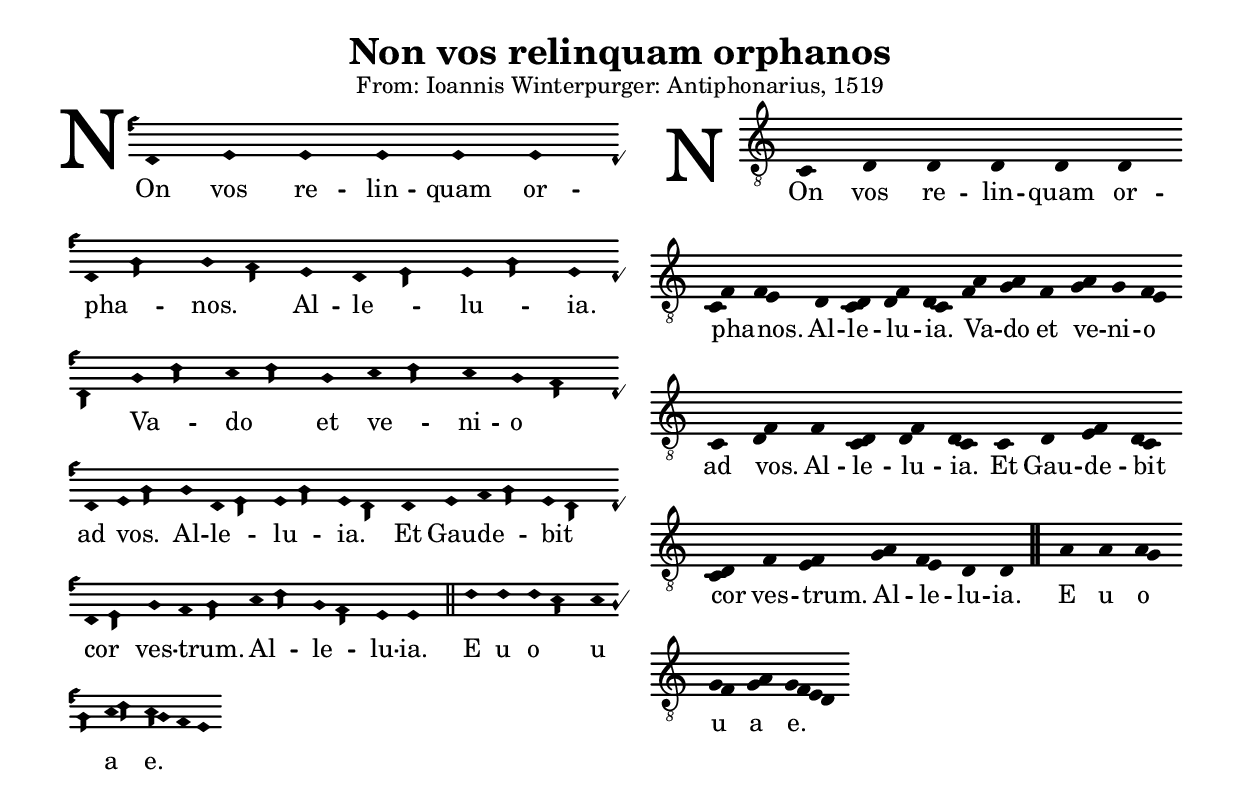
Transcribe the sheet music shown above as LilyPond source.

\version "2.18.2"
\header {
  title = "Non vos relinquam orphanos"
}

\include "deutsch.ly"
virga =
\once \override NoteHead.style = #'hufnagel.virga

lpes =
\once \override NoteHead.style = #'hufnagel.lpes



divisioMaxima = {
  \once \override BreathingSign.stencil = #ly:breathing-sign::divisio-maxima
  \once \override BreathingSign.Y-offset = #0

  % Workaround: add padding.  Correct fix would be spacing engine handle this.
  \once \override BreathingSign.minimum-X-extent = #'(-0.8.0 . 0.0)
  \once \override BreathingSign.minimum-Y-extent = #'(-2.5 . 2.5)

  \breathe
}
finalis = {
  \once \override BreathingSign.stencil = #ly:breathing-sign::finalis
  \once \override BreathingSign.Y-offset = #0

  % Workaround: add padding.  Correct fix would be spacing engine handle this.
  \once \override BreathingSign.minimum-X-extent = #'(-0.8.0 . 0.0)
  \once \override BreathingSign.minimum-Y-extent = #'(-2.5 . 2.5)

  \breathe
}

#(append! supported-clefs '(("hufnagel-fa3" . ("clefs.hufnagel.fa" 3 0))))
space =
#(define-music-function
  (parser location anzahl)
  (number?)
  #{
    \grace { \repeat unfold #anzahl s }
  #})

gregorianContext = {
  \cadenzaOn
  \omit Clef
  \omit TimeSignature
  \omit StaffSymbol
  \omit Rest
  \omit Flag
  \omit Beam
  \override SpacingSpanner.packed-spacing = ##t
  \override NoteHead.stencil =
  #(lambda (grob)
     (let ((pos (ly:grob-property grob 'staff-position)))
       (cond ((= pos -6)
              (grob-interpret-markup grob
                #{
                  \markup
                  \concat {
                    \with-dimensions #'(0 . 0) #'(0 . 0)
                    \translate-scaled #'(-.45 . 0)
                    \override #'(thickness . 2)
                    \draw-line #'(1.78 . 0)
                    \hspace #-.21
                    \musicglyph #"noteheads.s2"
                    \hspace #-.25
                  }
                #}))
         ((= pos -7)
          (grob-interpret-markup grob
            #{
              \markup
              \concat {
                \with-dimensions #'(0 . 0) #'(0 . 0)
                \override #'(thickness . 2)
                \translate-scaled #'(-.45 . .5)
                \draw-line #'(1.78 . 0)
                \hspace #-.21
                \musicglyph #"noteheads.s2"
                \hspace #-.25
              }
            #}))
         ((= pos -8)
          (grob-interpret-markup grob
            #{
              \markup
              \concat {
                \with-dimensions #'(0 . 0) #'(0 . 0)
                \override #'(thickness . 2)
                \translate-scaled #'(-.45 . 1)
                \draw-line #'(1.78 . 0)
                \with-dimensions #'(0 . 0) #'(0 . 0)
                \override #'(thickness . 2)
                \translate-scaled #'(-.45 . 0)
                \draw-line #'(1.78 . 0)
                \hspace #-.21
                \musicglyph #"noteheads.s2"
                \hspace #-.25
              }
            #}))
         (else
          (grob-interpret-markup grob
            #{
              \markup
              \concat {
                \hspace #-.21
                \musicglyph #"noteheads.s2"
                \hspace #-.25
              }
            #})))))
  \override Accidental.extra-offset = #'(-.2 . 0)
  %%% TODO: find a fixed ledger line with no dimension
  %% see: http://lilypond.1069038.n5.nabble.com/Fixed-ledger-line-width-with-no-dimension-tc172180.html
  %\override LedgerLineSpanner.length-fraction = #'() %%% ???
  %\override LedgerLineSpanner.minimum-length-fraction = #'() %%% ???
}


neume = #(define-music-function (parser location mus)
           (ly:music?)
           #{
             \once\override NoteHead.stencil = #(lambda (grob)
                                                  (grob-interpret-markup grob
                                                    #{
                                                      \markup\concat {
                                                        \hspace #-2
                                                        \score {
                                                          \transpose c c' { \omit Stem $mus }
                                                          \layout {
                                                            indent = 0
                                                            ragged-right = ##t
                                                            \context {
                                                              \Score
                                                              \gregorianContext
                                                            }
                                                          }
                                                        }
                                                      }
                                                    #}))
           #})

Melisma = #(define-music-function (parser location mus)
             (ly:music?)
             #{
               {
                 \once\override Lyrics.LyricText.self-alignment-X = #LEFT
                 \neume { $mus }
                 \omit Accidental
                 \omit Dots
                 #(make-music
                   'NoteEvent
                   'pitch
                   (ly:make-pitch -1 6 0)
                   'duration
                   (ly:make-duration 2 0 1))
               }
             #})


upperStaff = \new VaticanaStaff = "upperStaff" <<
  \set Staff.instrumentName = \markup \fontsize #'11  "N"
  \context VaticanaVoice = "cantus" <<
    \transpose c c {
      %      \override Staff.StaffSymbol.line-count = #5
      \startStaff
      \override Staff.KeySignature.glyph-name-alist =
      #alteration-hufnagel-glyph-name-alist
      \override Staff.Accidental.glyph-name-alist =
      #alteration-hufnagel-glyph-name-alist
      \override Staff.Custos.style = #'hufnagel
      \override NoteHead.style = #'hufnagel.punctum
      \clef "hufnagel-do3"
      %\set Staff.clefPosition = #6
      % \set Staff.middleCPosition = #4
      %  \set Staff.middleCClefPosition = #4
      c d d d d d
      \break \bar ""

      c\melisma   \virga \tweak extra-offset #'(-0.8 . 0)  f\melismaEnd \tweak extra-offset #'(0.8 . 0) f\melisma \virga e \melismaEnd


      d
      c\melisma \virga \tweak extra-offset #'(-0.8 . 0) d\melismaEnd
      d\melisma \virga \tweak extra-offset #'(-0.8 . 0) f\melismaEnd
      d\melisma \virga \tweak extra-offset #'(-0.8 . 0) c\melismaEnd

      f\melisma \virga \tweak extra-offset #'(-0.8 . 0) a \melismaEnd
      g\melisma \virga \tweak extra-offset #'(-0.8 . 0) a \melismaEnd

      f

      g\melisma \virga \tweak extra-offset #'(-0.8 . 0) a  \melismaEnd g
      f\melisma \virga \tweak extra-offset #'(-0.8 . 0) e \melismaEnd



      \break \bar ""
      c

      d\melisma  \virga \tweak extra-offset #'(-0.8 . 0) f\melismaEnd

      f
      c\melisma \virga \tweak extra-offset #'(-0.8 . 0) d\melismaEnd
      d\melisma \virga \tweak extra-offset #'(-0.8 . 0) f\melismaEnd
      d\melisma \virga \tweak extra-offset #'(-0.8 . 0) c\melismaEnd

      c

      d
      e\melisma \virga \tweak extra-offset #'(-0.8 . 0) f\melismaEnd
      d\melisma \virga \tweak extra-offset #'(-0.8 . 0) c\melismaEnd

      \break \bar ""

      c\melisma \virga \tweak extra-offset #'(-0.8 . 0) d\melismaEnd

      f
      e\melisma \virga \tweak extra-offset #'(-0.8 . 0) f\melismaEnd

      g\melisma \virga \tweak extra-offset #'(-0.8 . 0) a\melismaEnd
      f\melisma \virga \tweak extra-offset #'(-0.8 . 0) e\melismaEnd
      d d

      \finalis
      a a
      a\melisma \virga \tweak extra-offset #'(-0.8 . 0) g\melismaEnd
      g\melisma \virga \tweak extra-offset #'(-0.8 . 0) f\melismaEnd
      g\melisma \virga \tweak extra-offset #'(-0.8 . 0) a\melismaEnd
      \virga g\melisma \tweak extra-offset #'(-0.8 . 0) f \tweak extra-offset #'(-0.8 . 0) e \tweak extra-offset #'(-0.8 . 0) d\melismaEnd

    }
  >>
  \new Lyrics = "One" \lyricsto "cantus" {
    On vos re -- lin -- quam or -- pha -- nos.
    Al -- le -- lu -- ia.
    Va -- do et ve -- ni -- o ad vos.
    Al -- le -- lu -- ia.
    Et Gau -- de -- bit cor ves -- trum.
    Al -- le -- lu -- ia.
    E u o u a e.
  }

>>

\paper {
  line-thickness = #(/ staff-space 5.0)
}
%{
\score {
  <<
    \upperStaff
  >>
  \layout {
    indent = 10.0
    line-width = 90
    ragged-last = ##t
    \context {
      \Score
      timing = ##f
    }
    \context {
      \VaticanaStaff
      \revert  BarLine.transparent
      \override StaffSymbol.thickness = #1.0
      \override KeySignature.glyph-name-alist =
      #alteration-vaticana-glyph-name-alist
      \override Custos.neutral-position = #4
    }
  }
}
%}
festum =  {
  \set Staff.instrumentName = \markup {
    \null \lower #8 \fontsize #10  "N"
  }

  \clef "G_8"
  \time 1/4
  c4

  d

  d d d

  d
  \break \bar ""
  \Melisma { c f }
  \Melisma { f e }

  d \Melisma { c d } \Melisma { d f } \Melisma { d c }

  \Melisma { f a } \Melisma { g a }

  f

  \Melisma { g a } g \Melisma { f e }
  \break \bar ""

  c

  \Melisma { d f }

  f \Melisma { c d } \Melisma { d f } \Melisma { d c }

  c

  d \Melisma { e f  } \Melisma { d c }
  \break \bar ""

  \Melisma { c d }

  f \Melisma { e f  }

  \Melisma { g a } \Melisma { f e }
  d d

  \finalis

  a a
  \Melisma { a g } \Melisma { g f }
  \Melisma { g a } \Melisma { g f e d }
}

festumLyr = \lyricmode {
  On vos re -- lin -- quam or -- pha -- nos.
  Al -- le -- lu -- ia.
  Va -- do et ve -- ni -- o ad vos.
  Al -- le -- lu -- ia.
  Et Gau -- de -- bit cor ves -- trum.
  Al -- le -- lu -- ia.
  E u o u a e.

}

\markup {
  \column {
    \fill-line { \justify-string #"From: Ioannis Winterpurger: Antiphonarius, 1519" % - 220r-221v"
    }
    \fill-line {
      \column {

        \score {
          <<
            \upperStaff
          >>
          \layout {
            indent = 10.0
            line-width = 93
            ragged-last = ##t
            \context {
              \Score
              timing = ##f
            }
            \context {
              \VaticanaStaff
              \revert  BarLine.transparent
              \override StaffSymbol.thickness = #1.0
              \override KeySignature.glyph-name-alist =
              #alteration-vaticana-glyph-name-alist
              \override Custos.neutral-position = #4
            }
          }
        }

      }
      \hspace #0.2
      \column {
        \score {
          \new Staff <<
            \new Voice = "chant" \festum
            \new Lyrics = "one" \lyricsto "chant" \festumLyr
          >>
          \layout {
            line-width = #90
            ragged-last = ##t
            \context {
              \Score
              \omit BarNumber
              % or:
              %\remove "Bar_number_engraver"
            }
            \context {
              \Staff
              \remove "Time_signature_engraver"
              \override BarLine.X-extent = #'(-1 . 1)
              \hide Stem
              \hide Beam
              \remove "Bar_engraver"
            }
          }
        }
      }
    }
  }
}
